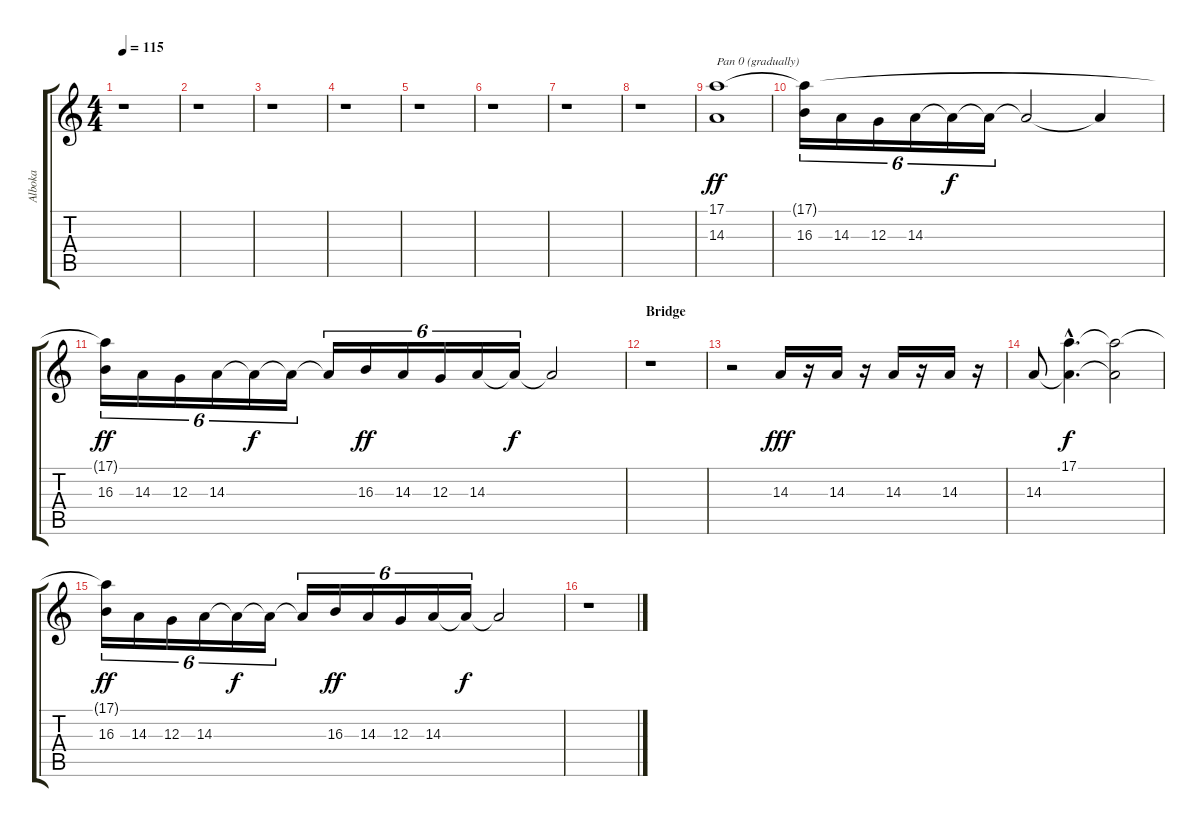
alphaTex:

\track ("Alboka" "Alboka") {instrument fiddle}
\staff {score tabs}
\tuning (E4 B3 G3 D3 A2 E2) {hide}
\ts (4 4)
\tempo 115
\clef g2
\ks c
r.1{dy f} |
r.1 |
r.1 |
r.1 |
r.1 |
r.1 |
r.1 |
r.1 |
(17.1 14.3).1{txt "Pan 0 (gradually)" dy ff balance 8} |
(17.1{t} 16.3).16{tu (6 4)} 14.3.16{tu (6 4)} 12.3.16{tu (6 4)} 14.3.16{tu (6 4)} 14.3{t}.16{tu (6 4) dy f} 14.3{t}.16{tu (6 4)} 14.3{t}.2 14.3{t}.4 |
(17.1{t} 16.3).16{tu (6 4) dy ff} 14.3.16{tu (6 4)} 12.3.16{tu (6 4)} 14.3.16{tu (6 4)} 14.3{t}.16{tu (6 4) dy f} 14.3{t}.16{tu (6 4)} 14.3{t}.16{tu (6 4)} 16.3.16{tu (6 4) dy ff} 14.3.16{tu (6 4)} 12.3.16{tu (6 4)} 14.3.16{tu (6 4)} 14.3{t}.16{tu (6 4) dy f} 14.3{t}.2 |
\section ("" "Bridge")
r.1 |
r.2 14.3.16{dy fff} r.16 14.3.16 r.16 14.3.16 r.16 14.3.16 r.16 |
14.3.8 (17.1{hac} 14.3{hac t}).4{d dy f} (17.1{t} 14.3{t}).2 |
(17.1{t} 16.3).16{tu (6 4) dy ff} 14.3.16{tu (6 4)} 12.3.16{tu (6 4)} 14.3.16{tu (6 4)} 14.3{t}.16{tu (6 4) dy f} 14.3{t}.16{tu (6 4)} 14.3{t}.16{tu (6 4)} 16.3.16{tu (6 4) dy ff} 14.3.16{tu (6 4)} 12.3.16{tu (6 4)} 14.3.16{tu (6 4)} 14.3{t}.16{tu (6 4) dy f} 14.3{t}.2 |
r.1
